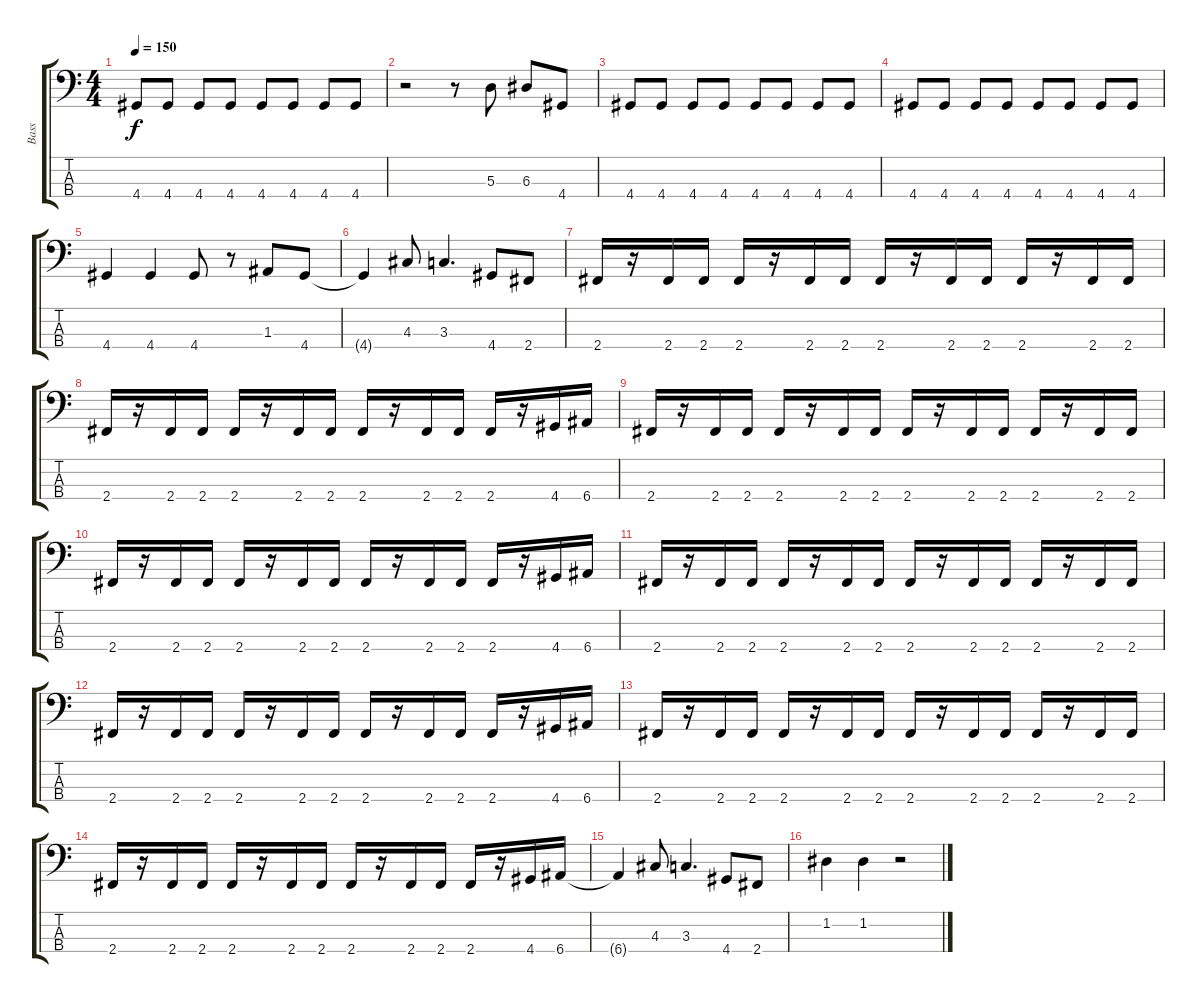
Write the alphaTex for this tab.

\track ("Bass" "Bass") {instrument electricbasspick}
\staff {score tabs}
\tuning (G2 D2 A1 E1) {hide}
\ts (4 4)
\tempo 150
\clef f4
\ks c
4.4.8{dy f} 4.4.8 4.4.8 4.4.8 4.4.8 4.4.8 4.4.8 4.4.8 |
r.2 r.8 5.3.8 6.3.8 4.4.8 |
4.4.8 4.4.8 4.4.8 4.4.8 4.4.8 4.4.8 4.4.8 4.4.8 |
4.4.8 4.4.8 4.4.8 4.4.8 4.4.8 4.4.8 4.4.8 4.4.8 |
4.4.4 4.4.4 4.4.8 r.8 1.3.8 4.4.8 |
4.4{t}.4 4.3.8 3.3.4{d} 4.4.8 2.4.8 |
2.4.16 r.16 2.4.16 2.4.16 2.4.16 r.16 2.4.16 2.4.16 2.4.16 r.16 2.4.16 2.4.16 2.4.16 r.16 2.4.16 2.4.16 |
2.4.16 r.16 2.4.16 2.4.16 2.4.16 r.16 2.4.16 2.4.16 2.4.16 r.16 2.4.16 2.4.16 2.4.16 r.16 4.4.16 6.4.16 |
2.4.16 r.16 2.4.16 2.4.16 2.4.16 r.16 2.4.16 2.4.16 2.4.16 r.16 2.4.16 2.4.16 2.4.16 r.16 2.4.16 2.4.16 |
2.4.16 r.16 2.4.16 2.4.16 2.4.16 r.16 2.4.16 2.4.16 2.4.16 r.16 2.4.16 2.4.16 2.4.16 r.16 4.4.16 6.4.16 |
2.4.16 r.16 2.4.16 2.4.16 2.4.16 r.16 2.4.16 2.4.16 2.4.16 r.16 2.4.16 2.4.16 2.4.16 r.16 2.4.16 2.4.16 |
2.4.16 r.16 2.4.16 2.4.16 2.4.16 r.16 2.4.16 2.4.16 2.4.16 r.16 2.4.16 2.4.16 2.4.16 r.16 4.4.16 6.4.16 |
2.4.16 r.16 2.4.16 2.4.16 2.4.16 r.16 2.4.16 2.4.16 2.4.16 r.16 2.4.16 2.4.16 2.4.16 r.16 2.4.16 2.4.16 |
2.4.16 r.16 2.4.16 2.4.16 2.4.16 r.16 2.4.16 2.4.16 2.4.16 r.16 2.4.16 2.4.16 2.4.16 r.16 4.4.16 6.4.16 |
6.4{t}.4 4.3.8 3.3.4{d} 4.4.8 2.4.8 |
1.2.4 1.2.4 r.2
